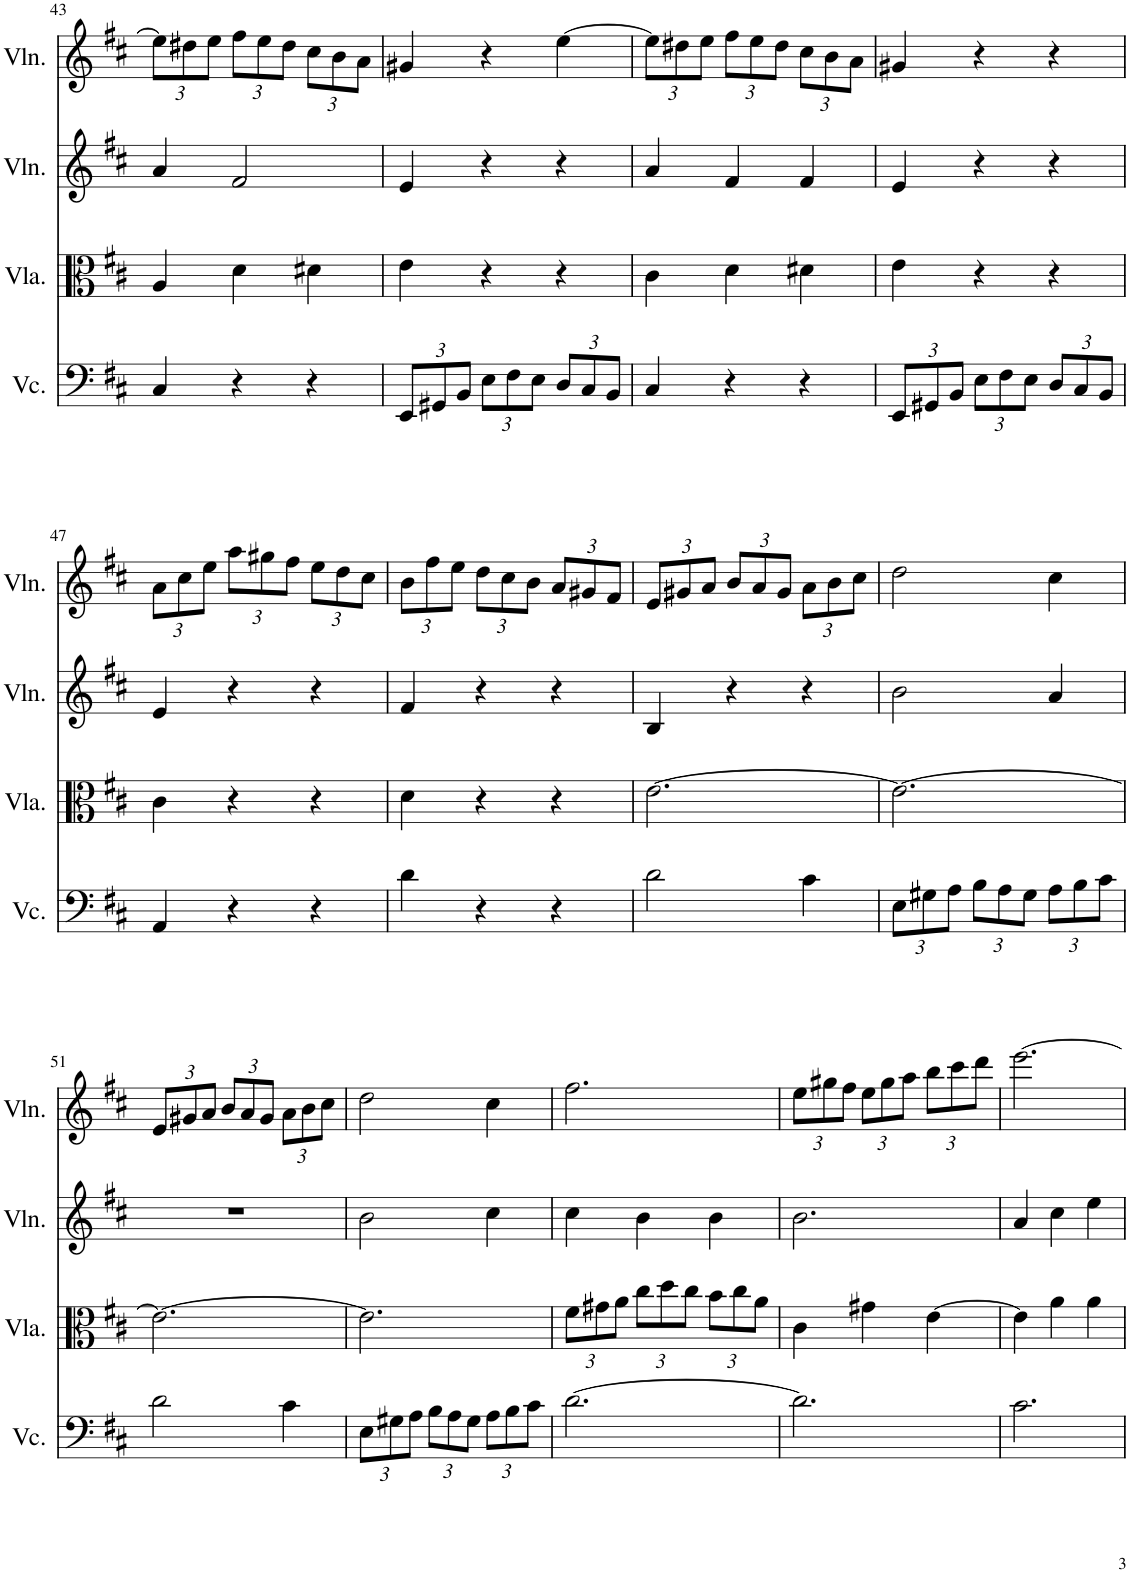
**kern	**kern	**kern	**kern
*part4	*part3	*part2	*part1
*staff4	*staff3	*staff2	*staff1
*I"Violoncello, Staff-3	*I"Viola, Staff-2	*I"Violin, Staff-1	*I"Violin, Staff
*I'Vc.	*I'Vla.	*I'Vln.	*I'Vln.
!!LO:PB:g=z
*clefF4	*clefC3	*clefG2	*clefG2
*k[f#c#]	*k[f#c#]	*k[f#c#]	*k[f#c#]
*M3/4	*M3/4	*M3/4	*M3/4
*	*	*	*Xbrackettup
=43	=43	=43	=43
4C#/	4A/	4a/	12ee\L]
.	.	.	12dd#X\
.	.	.	12ee\J
4r	4d\	2f#/	12ff#\L
.	.	.	12ee\
.	.	.	12dd#\J
4r	4d#X\	.	12cc#\L
.	.	.	12b\
.	.	.	12a\J
=44	=44	=44	=44
*Xbrackettup	*	*	*
12EE/L	4e\	4e/	4g#X/
12GG#X/	.	.	.
12BB/J	.	.	.
12E\L	4r	4r	4r
12F#\	.	.	.
12E\J	.	.	.
12D/L	4r	4r	[4ee\
12C#/	.	.	.
12BB/J	.	.	.
=45	=45	=45	=45
4C#/	4c#\	4a/	12ee\L]
.	.	.	12dd#X\
.	.	.	12ee\J
4r	4d\	4f#/	12ff#\L
.	.	.	12ee\
.	.	.	12dd#\J
4r	4d#X\	4f#/	12cc#\L
.	.	.	12b\
.	.	.	12a\J
=46	=46	=46	=46
12EE/L	4e\	4e/	4g#X/
12GG#X/	.	.	.
12BB/J	.	.	.
12E\L	4r	4r	4r
12F#\	.	.	.
12E\J	.	.	.
12D/L	4r	4r	4r
12C#/	.	.	.
12BB/J	.	.	.
!!LO:LB:g=z
=47	=47	=47	=47
4AA/	4c#\	4e/	12a\L
.	.	.	12cc#\
.	.	.	12ee\J
4r	4r	4r	12aa\L
.	.	.	12gg#X\
.	.	.	12ff#\J
4r	4r	4r	12ee\L
.	.	.	12dd\
.	.	.	12cc#\J
=48	=48	=48	=48
4d\	4d\	4f#/	12b\L
.	.	.	12ff#\
.	.	.	12ee\J
4r	4r	4r	12dd\L
.	.	.	12cc#\
.	.	.	12b\J
4r	4r	4r	12a/L
.	.	.	12g#X/
.	.	.	12f#/J
=49	=49	=49	=49
2d\	[2.e\	4B/	12e/L
.	.	.	12g#X/
.	.	.	12a/J
.	.	4r	12b/L
.	.	.	12a/
.	.	.	12g#/J
4c#\	.	4r	12a\L
.	.	.	12b\
.	.	.	12cc#\J
=50	=50	=50	=50
12E\L	2.e\_	2b\	2dd\
12G#X\	.	.	.
12A\J	.	.	.
12B\L	.	.	.
12A\	.	.	.
12G#\J	.	.	.
12A\L	.	4a/	4cc#\
12B\	.	.	.
12c#\J	.	.	.
!!LO:LB:g=z
=51	=51	=51	=51
2d\	2.e\_	2.r	12e/L
.	.	.	12g#X/
.	.	.	12a/J
.	.	.	12b/L
.	.	.	12a/
.	.	.	12g#/J
4c#\	.	.	12a\L
.	.	.	12b\
.	.	.	12cc#\J
=52	=52	=52	=52
12E\L	2.e\]	2b\	2dd\
12G#X\	.	.	.
12A\J	.	.	.
12B\L	.	.	.
12A\	.	.	.
12G#\J	.	.	.
12A\L	.	4cc#\	4cc#\
12B\	.	.	.
12c#\J	.	.	.
=53	=53	=53	=53
*	*Xbrackettup	*	*
[2.d\	12f#\L	4cc#\	2.ff#\
.	12g#X\	.	.
.	12a\J	.	.
.	12cc#\L	4b\	.
.	12dd\	.	.
.	12cc#\J	.	.
.	12b\L	4b\	.
.	12cc#\	.	.
.	12a\J	.	.
=54	=54	=54	=54
2.d\]	4c#\	2.b\	12ee\L
.	.	.	12gg#X\
.	.	.	12ff#\J
.	4g#X\	.	12ee\L
.	.	.	12gg#\
.	.	.	12aa\J
.	[4e\	.	12bb\L
.	.	.	12ccc#\
.	.	.	12ddd\J
=55	=55	=55	=55
2.c#\	4e\]	4a/	[2.eee\
.	4a\	4cc#\	.
.	4a\	4ee\	.
=	=	=	=
*-	*-	*-	*-
